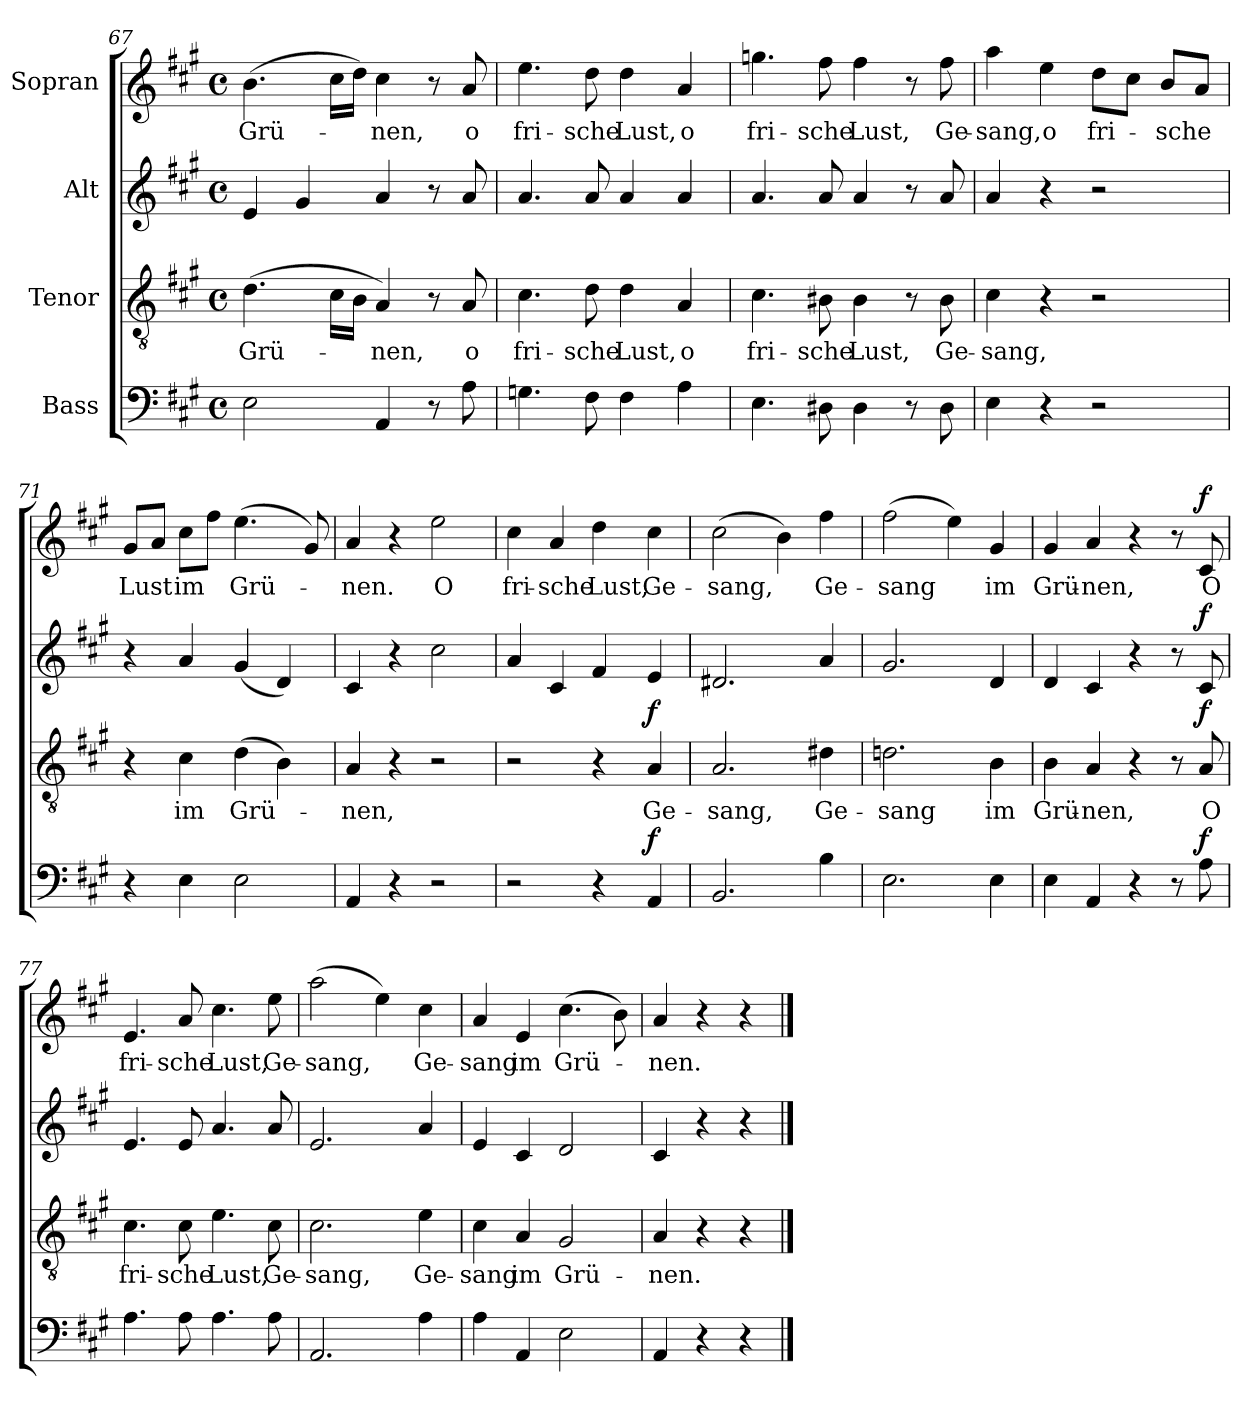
**kern	**dynam	**kern	**text	**dynam	**kern	**dynam	**kern	**text	**dynam
*part4	*part4	*part3	*part3	*part3	*part2	*part2	*part1	*part1	*part1
*staff4	*staff4	*staff3	*staff3	*staff3	*staff2	*staff2	*staff1	*staff1	*staff1
*I"Bass	*	*I"Tenor	*	*	*I"Alt	*	*I"Sopran	*	*
*clefF4	*	*clefGv2	*	*	*clefG2	*	*clefG2	*	*
*k[f#c#g#]	*	*k[f#c#g#]	*	*	*k[f#c#g#]	*	*k[f#c#g#]	*	*
*M4/4	*	*M4/4	*	*	*M4/4	*	*M4/4	*	*
*met(c)	*	*met(c)	*	*	*met(c)	*	*met(c)	*	*
=67	=67	=67	=67	=67	=67	=67	=67	=67	=67
2E\	.	(4.d\	Grü-	.	4e/	.	(4.b\	Grü-	.
.	.	.	.	.	4g#/	.	.	.	.
.	.	16c#\LL	.	.	.	.	16cc#\LL	.	.
.	.	16B\JJ	.	.	.	.	16dd\JJ)	.	.
4AA/	.	4A/)	-nen,	.	4a/	.	4cc#\	-nen,	.
8r	.	8r	.	.	8r	.	8r	.	.
8A\	.	8A/	o	.	8a/	.	8a/	o	.
=68	=68	=68	=68	=68	=68	=68	=68	=68	=68
4.Gn\	.	4.c#\	fri-	.	4.a/	.	4.ee\	fri-	.
8F#\	.	8d\	-sche	.	8a/	.	8dd\	-sche	.
4F#\	.	4d\	Lust,	.	4a/	.	4dd\	Lust,	.
4A\	.	4A/	o	.	4a/	.	4a/	o	.
=69	=69	=69	=69	=69	=69	=69	=69	=69	=69
4.E\	.	4.c#\	fri-	.	4.a/	.	4.ggn\	fri-	.
8D#X\	.	8B#X\	-sche	.	8a/	.	8ff#\	-sche	.
4D#\	.	4B#\	Lust,	.	4a/	.	4ff#\	Lust,	.
8r	.	8r	.	.	8r	.	8r	.	.
8D#\	.	8B#\	Ge-	.	8a/	.	8ff#\	Ge-	.
!!LO:LB:g=z
=70	=70	=70	=70	=70	=70	=70	=70	=70	=70
4E\	.	4c#\	-sang,	.	4a/	.	4aa\	-sang,	.
4r	.	4r	.	.	4r	.	4ee\	o	.
2r	.	2r	.	.	2r	.	8dd\L	fri-	.
.	.	.	.	.	.	.	8cc#\J	.	.
.	.	.	.	.	.	.	8b/L	-sche	.
.	.	.	.	.	.	.	8a/J	.	.
=71	=71	=71	=71	=71	=71	=71	=71	=71	=71
4r	.	4r	.	.	4r	.	8g#/L	Lust	.
.	.	.	.	.	.	.	8a/J	.	.
4E\	.	4c#\	im	.	4a/	.	8cc#\L	im	.
.	.	.	.	.	.	.	8ff#\J	.	.
2E\	.	(4d\	Grü-	.	(4g#/	.	(4.ee\	Grü-	.
.	.	4B\)	.	.	4d/)	.	.	.	.
.	.	.	.	.	.	.	8g#/)	.	.
=72	=72	=72	=72	=72	=72	=72	=72	=72	=72
4AA/	.	4A/	-nen,	.	4c#/	.	4a/	-nen.	.
4r	.	4r	.	.	4r	.	4r	.	.
2r	.	2r	.	.	2cc#\	.	2ee\	O	.
=73	=73	=73	=73	=73	=73	=73	=73	=73	=73
2r	.	2r	.	.	4a/	.	4cc#\	fri-	.
.	.	.	.	.	4c#/	.	4a/	-sche	.
4r	.	4r	.	.	4f#/	.	4dd\	Lust,	.
!	!LO:DY:a	!	!	!LO:DY:a	!	!	!	!	!
4AA/	f	4A/	Ge-	f	4e/	.	4cc#\	Ge-	.
=74	=74	=74	=74	=74	=74	=74	=74	=74	=74
2.BB/	.	2.A/	-sang,	.	2.d#X/	.	(2cc#\	-sang,	.
.	.	.	.	.	.	.	4b\)	.	.
4B\	.	4d#X\	Ge-	.	4a/	.	4ff#\	Ge-	.
!!LO:LB:g=z
=75	=75	=75	=75	=75	=75	=75	=75	=75	=75
2.E\	.	2.dn\	-sang	.	2.g#/	.	(2ff#\	-sang	.
.	.	.	.	.	.	.	4ee\)	.	.
4E\	.	4B\	im	.	4d/	.	4g#/	im	.
=76	=76	=76	=76	=76	=76	=76	=76	=76	=76
4E\	.	4B\	Grü-	.	4d/	.	4g#/	Grü-	.
4AA/	.	4A/	-nen,	.	4c#/	.	4a/	-nen,	.
4r	.	4r	.	.	4r	.	4r	.	.
8r	.	8r	.	.	8r	.	8r	.	.
!	!LO:DY:a	!	!	!LO:DY:a	!	!LO:DY:a	!	!	!LO:DY:a
8A\	f	8A/	O	f	8c#/	f	8c#/	O	f
=77	=77	=77	=77	=77	=77	=77	=77	=77	=77
4.A\	.	4.c#\	fri-	.	4.e/	.	4.e/	fri-	.
8A\	.	8c#\	-sche	.	8e/	.	8a/	-sche	.
4.A\	.	4.e\	Lust,	.	4.a/	.	4.cc#\	Lust,	.
8A\	.	8c#\	Ge-	.	8a/	.	8ee\	Ge-	.
=78	=78	=78	=78	=78	=78	=78	=78	=78	=78
2.AA/	.	2.c#\	-sang,	.	2.e/	.	(2aa\	-sang,	.
.	.	.	.	.	.	.	4ee\)	.	.
4A\	.	4e\	Ge-	.	4a/	.	4cc#\	Ge-	.
=79	=79	=79	=79	=79	=79	=79	=79	=79	=79
4A\	.	4c#\	-sang	.	4e/	.	4a/	-sang	.
4AA/	.	4A/	im	.	4c#/	.	4e/	im	.
2E\	.	2G#/	Grü-	.	2d/	.	(4.cc#\	Grü-	.
.	.	.	.	.	.	.	8b\)	.	.
=80	=80	=80	=80	=80	=80	=80	=80	=80	=80
4AA/	.	4A/	-nen.	.	4c#/	.	4a/	-nen.	.
4r	.	4r	.	.	4r	.	4r	.	.
4r	.	4r	.	.	4r	.	4r	.	.
==	==	==	==	==	==	==	==	==	==
*-	*-	*-	*-	*-	*-	*-	*-	*-	*-
